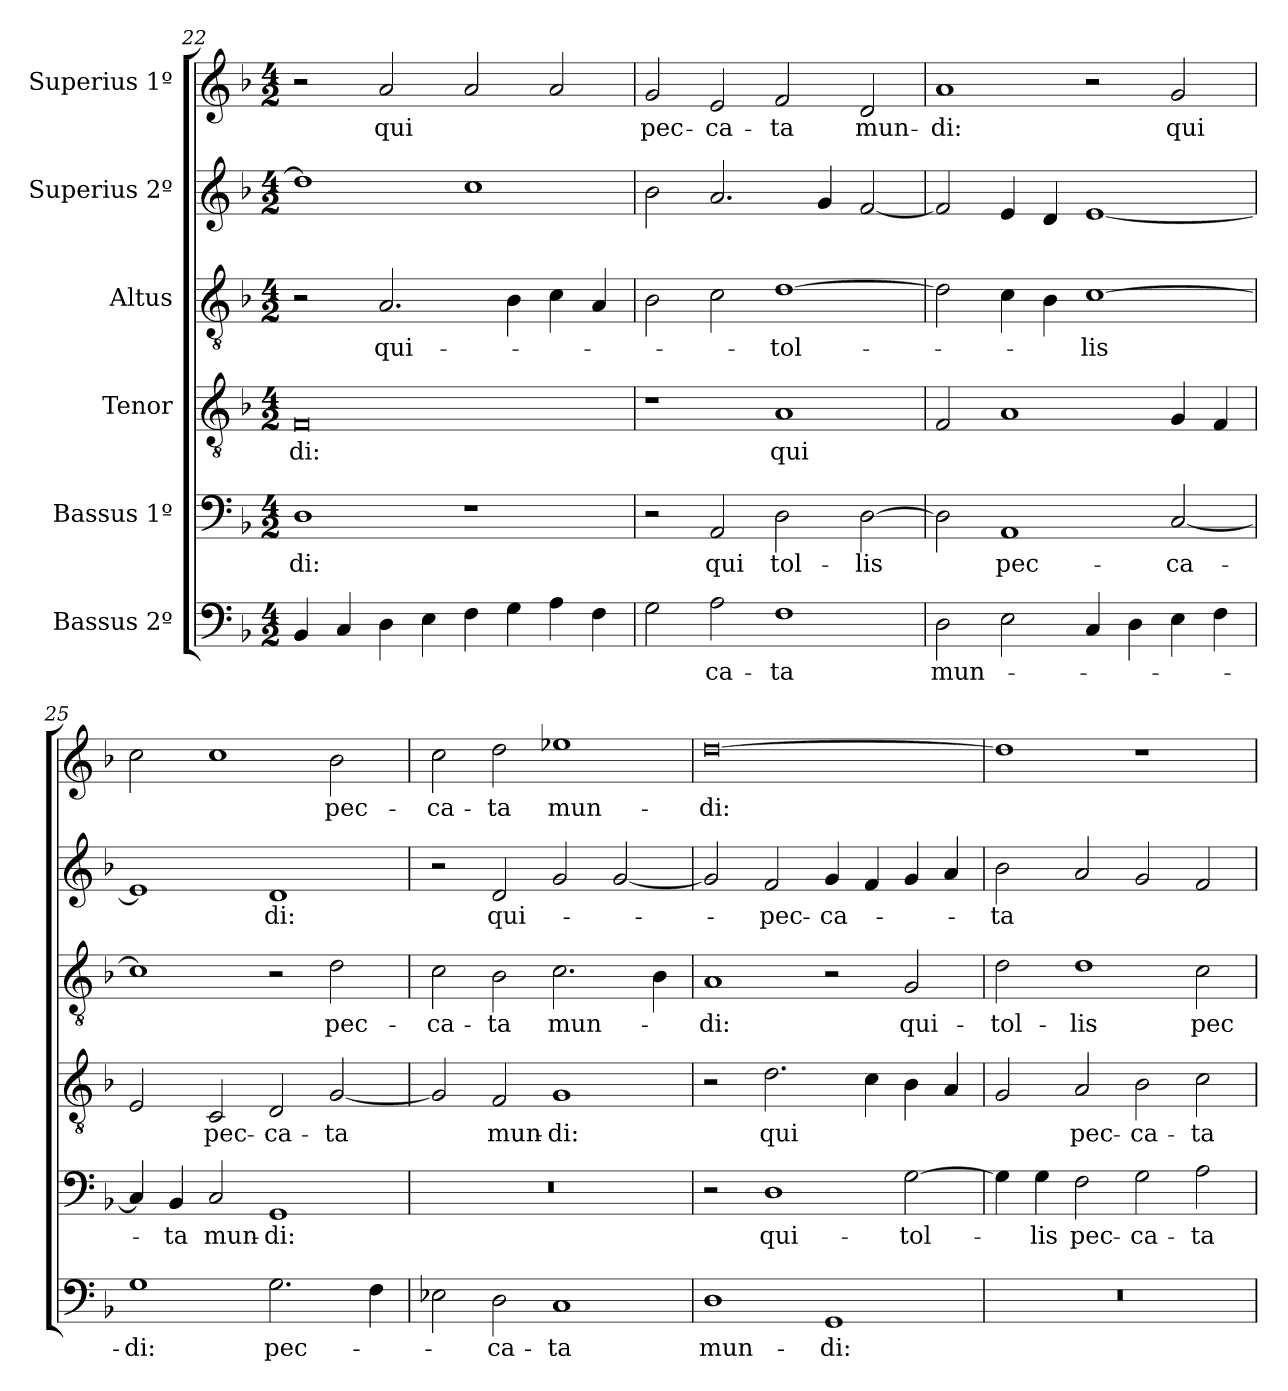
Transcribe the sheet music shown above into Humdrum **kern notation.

**kern	**text	**kern	**text	**kern	**text	**kern	**text	**kern	**text	**kern	**text
*part6	*part6	*part5	*part5	*part4	*part4	*part3	*part3	*part2	*part2	*part1	*part1
*staff6	*staff6	*staff5	*staff5	*staff4	*staff4	*staff3	*staff3	*staff2	*staff2	*staff1	*staff1
*I"Bassus 2º	*	*I"Bassus 1º	*	*I"Tenor	*	*I"Altus	*	*I"Superius 2º	*	*I"Superius 1º	*
*clefF4	*	*clefF4	*	*clefGv2	*	*clefGv2	*	*clefG2	*	*clefG2	*
*k[b-]	*	*k[b-]	*	*k[b-]	*	*k[b-]	*	*k[b-]	*	*k[b-]	*
*M4/2	*	*M4/2	*	*M4/2	*	*M4/2	*	*M4/2	*	*M4/2	*
=22	=22	=22	=22	=22	=22	=22	=22	=22	=22	=22	=22
4BB-/	.	1D\	-di:	0F/	-di:	2r	.	1dd\]	.	2r	.
4C/	.	.	.	.	.	.	.	.	.	.	.
4D\	.	.	.	.	.	2.A/	qui-	.	.	2a/	qui
4E\	.	.	.	.	.	.	.	.	.	.	.
4F\	.	1r	.	.	.	.	.	1cc\	.	2a/	.
4G\	.	.	.	.	.	4B-\	.	.	.	.	.
4A\	.	.	.	.	.	4c\	.	.	.	2a/	.
4F\	.	.	.	.	.	4A/	.	.	.	.	.
=23	=23	=23	=23	=23	=23	=23	=23	=23	=23	=23	=23
2G\	.	2r	.	1r	.	2B-\	.	2b-\	.	2g/	pec-
2A\	-ca-	2AA/	qui	.	.	2c\	.	2.a/	.	2e/	-ca-
1F\	-ta	2D\	tol-	1A/	qui	[1d\	-tol-	.	.	2f/	-ta
.	.	.	.	.	.	.	.	4g/	.	.	.
.	.	[2D\	-lis	.	.	.	.	[2f/	.	2d/	mun-
=24	=24	=24	=24	=24	=24	=24	=24	=24	=24	=24	=24
2D\	mun-	2D\]	.	2F/	.	2d\]	.	2f/]	.	1a/	-di:
2E\	.	1AA/	pec-	1A/	.	4c\	.	4e/	.	.	.
.	.	.	.	.	.	4B-\	.	4d/	.	.	.
4C/	.	.	.	.	.	[1c\	-lis	[1e/	.	2r	.
4D\	.	.	.	.	.	.	.	.	.	.	.
4E\	.	[2C/	-ca-	4G/	.	.	.	.	.	2g/	qui
4F\	.	.	.	4F/	.	.	.	.	.	.	.
=25	=25	=25	=25	=25	=25	=25	=25	=25	=25	=25	=25
1G\	-di:	4C/]	.	2E/	.	1c\]	.	1e/]	.	2cc\	.
.	.	4BB-/	-ta	.	.	.	.	.	.	.	.
.	.	2C/	mun-	2C/	pec-	.	.	.	.	1cc\	.
2.G\	pec-	1GG/	-di:	2D/	-ca-	2r	.	1d/	-di:	.	.
.	.	.	.	[2G/	-ta	2d\	pec-	.	.	2b-\	pec-
4F\	.	.	.	.	.	.	.	.	.	.	.
=26	=26	=26	=26	=26	=26	=26	=26	=26	=26	=26	=26
2E-X\	.	0r	.	2G/]	.	2c\	-ca-	2r	.	2cc\	-ca-
2D\	-ca-	.	.	2F/	mun-	2B-\	-ta	2d/	qui-	2dd\	-ta
1C/	-ta	.	.	1G/	-di:	2.c\	mun-	2g/	.	1ee-X\	mun-
.	.	.	.	.	.	.	.	[2g/	.	.	.
.	.	.	.	.	.	4B-\	.	.	.	.	.
=27	=27	=27	=27	=27	=27	=27	=27	=27	=27	=27	=27
1D\	mun-	2r	.	2r	.	1A/	-di:	2g/]	.	[0dd\	-di:
.	.	1D\	qui-	2.d\	qui	.	.	2f/	-pec-	.	.
1GG/	-di:	.	.	.	.	2r	.	4g/	-ca-	.	.
.	.	.	.	4c\	.	.	.	4f/	.	.	.
.	.	[2G\	-tol-	4B-\	.	2G/	qui-	4g/	.	.	.
.	.	.	.	4A/	.	.	.	4a/	.	.	.
=28	=28	=28	=28	=28	=28	=28	=28	=28	=28	=28	=28
0r	.	4G\]	.	2G/	.	2d\	-tol-	2b-\	-ta	1dd\]	.
.	.	4G\	-lis	.	.	.	.	.	.	.	.
.	.	2F\	pec-	2A/	pec-	1d\	-lis	2a/	.	.	.
.	.	2G\	-ca-	2B-\	-ca-	.	.	2g/	.	1r	.
.	.	2A\	-ta	2c\	-ta	2c\	pec-	2f/	.	.	.
=	=	=	=	=	=	=	=	=	=	=	=
*-	*-	*-	*-	*-	*-	*-	*-	*-	*-	*-	*-
